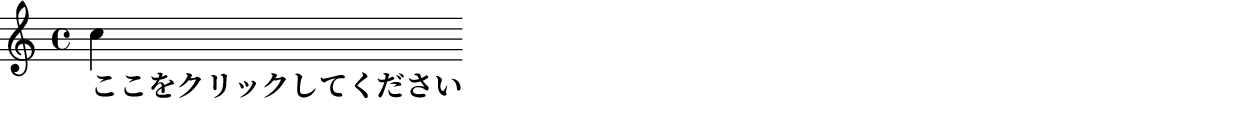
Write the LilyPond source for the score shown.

%% Generated by lilypond-book
%% Options: [exampleindent=10.16\mm,indent=0\mm,line-width=160\mm,paper-height=845.047\pt,paper-width=597.508\pt,papersize='(cons (* 597.508 pt) (* 845.047 pt)),quote]
\include "lilypond-book-preamble.ly"


% ****************************************************************
% Start cut-&-pastable-section
% ****************************************************************

#(ly:set-option 'eps-box-padding 3.000000)



\paper {
  #(set-paper-size '(cons (* 597.508 pt) (* 845.047 pt)))
  indent = 0\mm
  line-width = 160\mm
  % offset the left padding, also add 1mm as lilypond creates cropped
  % images with a little space on the right
  line-width = #(- line-width (* mm  3.000000) (* mm 1))
  line-width = 160\mm - 2.0 * 10.16\mm
  % offset the left padding, also add 1mm as lilypond creates cropped
  % images with a little space on the right
  line-width = #(- line-width (* mm  3.000000) (* mm 1))
}

\layout {
  
}




% ****************************************************************
% ly snippet:
% ****************************************************************
\sourcefileline 639
\relative {
  c''4-\markup { \bold \huge { ここをクリックしてください } }
}


% ****************************************************************
% end ly snippet
% ****************************************************************
